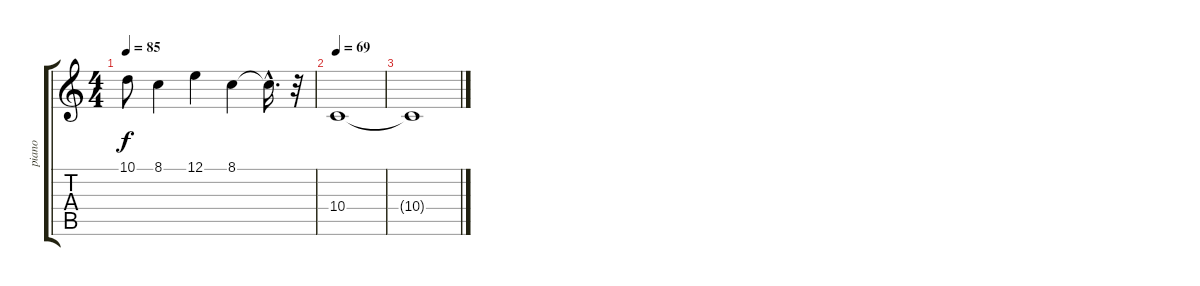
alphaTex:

\track ("piano" "piano") {instrument clavinet}
\staff {score tabs}
\tuning (E4 B3 G3 D3 A2 E2) {hide}
\ts (4 4)
\tempo 85
\clef g2
\ks c
10.1{t}.8{dy f} 8.1.4 12.1.4 8.1.4 8.1{hac t}.16{d} r.32 |
\tempo 69
10.4.1 |
10.4{t}.1
